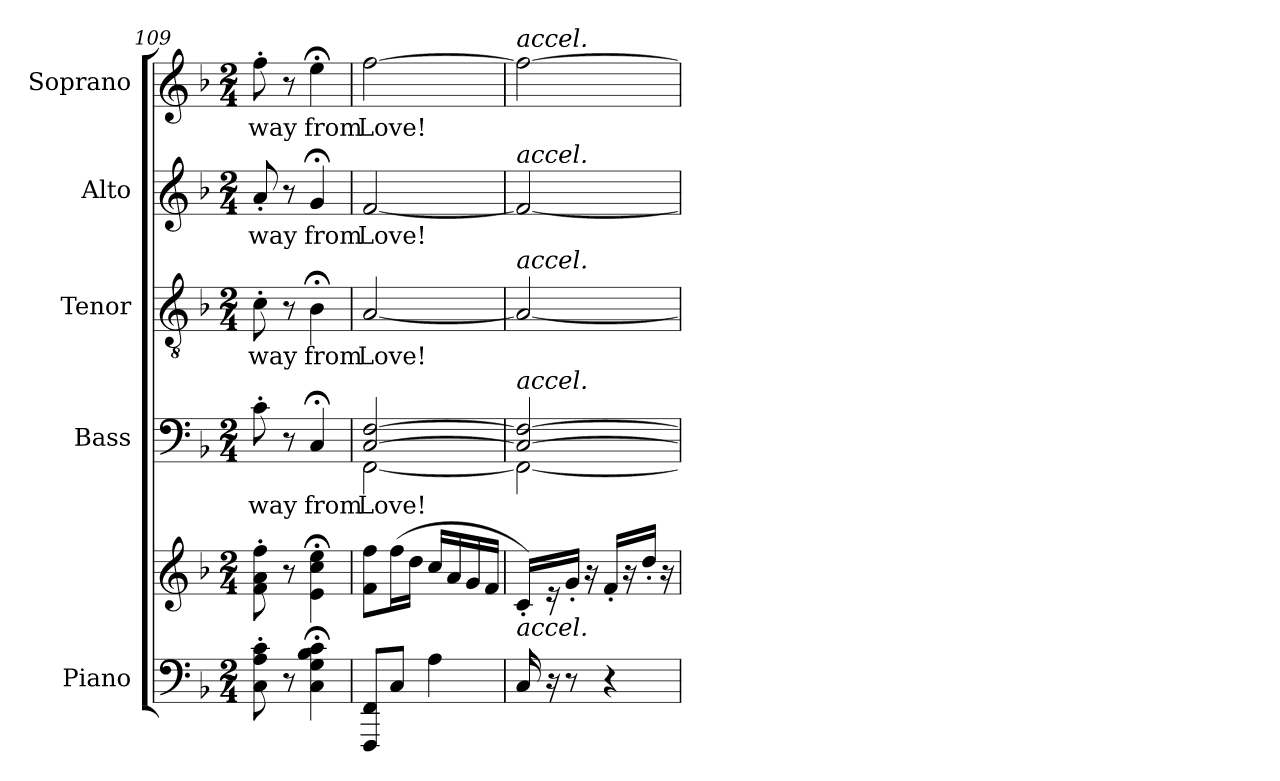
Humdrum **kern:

**kern	**kern	**kern	**text	**kern	**text	**kern	**text	**kern	**text
*part5	*part5	*part4	*part4	*part3	*part3	*part2	*part2	*part1	*part1
*staff6	*staff5	*staff4	*staff4	*staff3	*staff3	*staff2	*staff2	*staff1	*staff1
*I"Piano	*	*I"Bass	*	*I"Tenor	*	*I"Alto	*	*I"Soprano	*
*I'Pno.	*	*I'B.	*	*I'T.	*	*I'A.	*	*I'S.	*
*clefF4	*clefG2	*clefF4	*	*clefGv2	*	*clefG2	*	*clefG2	*
*	*	*	*	*ITrd7c12	*	*	*	*	*
*k[b-]	*k[b-]	*k[b-]	*	*k[b-]	*	*k[b-]	*	*k[b-]	*
*F:	*F:	*F:	*	*F:	*	*F:	*	*F:	*
*M2/4	*M2/4	*M2/4	*	*M2/4	*	*M2/4	*	*M2/4	*
=109	=109	=109	=109	=109	=109	=109	=109	=109	=109
!	!	!	!LO:LY:b:color=#000000	!	!	!	!	!	!
!	!	!	!	!	!LO:LY:b:color=#000000	!	!	!	!
!	!	!	!	!	!	!	!LO:LY:b:color=#000000	!	!
!	!	!	!	!	!	!	!	!	!LO:LY:b:color=#000000
8Ci\' 8Ai' 8ci'	8fi\' 8ai' 8ffi'	8c'i\	-way	8C'i\	-way	8a'i/	-way	8ff'i\	-way
8r	8r	8r	.	8r	.	8r	.	8r	.
!	!	!	!LO:LY:b:color=#000000	!	!	!	!	!	!
!	!	!	!	!	!LO:LY:b:color=#000000	!	!	!	!
!	!	!	!	!	!	!	!LO:LY:b:color=#000000	!	!
!	!	!	!	!	!	!	!	!	!LO:LY:b:color=#000000
4Ci\; 4Gi; 4B-i; 4ci;	4ei\; 4cci; 4eei;	4C;i/	from	4BB-;i\	from	4g;i/	from	4ee;i\	from
!!LO:LB:g=z
=110	=110	=110	=110	=110	=110	=110	=110	=110	=110
*	*	*^	*	*	*	*	*	*	*
!	!	!	!	!LO:LY:b:color=#000000	!	!	!	!	!	!
!	!	!	!	!	!	!LO:LY:b:color=#000000	!	!	!	!
!	!	!	!	!	!	!	!	!LO:LY:b:color=#000000	!	!
!	!	!	!	!	!	!	!	!	!	!LO:LY:b:color=#000000
8FFFi/ 8FFiL	8fi\ 8ffiL	[2Ci/ [2Fi	[2FFi\	Love!	[2AAi/	Love!	[2fi/	Love!	[2ffi\	Love!
8Ci/J	(16ffi\L	.	.	.	.	.	.	.	.	.
.	16ddi\JJ	.	.	.	.	.	.	.	.	.
4Ai\	16cci/LL	.	.	.	.	.	.	.	.	.
.	16ai/	.	.	.	.	.	.	.	.	.
.	16gi/	.	.	.	.	.	.	.	.	.
.	16fi/JJ	.	.	.	.	.	.	.	.	.
=111	=111	=111	=111	=111	=111	=111	=111	=111	=111	=111
!	!	!	!	!	!	!	!	!	!LO:TX:a:i:t=accel.	!
!	!	!	!	!	!	!	!LO:TX:a:i:t=accel.	!	!	!
!	!	!	!	!	!LO:TX:a:i:t=accel.	!	!	!	!	!
!	!	!LO:TX:a:i:t=accel.	!	!	!	!	!	!	!	!
!	!LO:TX:b:i:t=accel.	!	!	!	!	!	!	!	!	!
16Ci/	16c'i/LL)	2Ci/_ 2Fi_	2FFi\_	.	2AAi/_	.	2fi/_	.	2ffi\_	.
16r	16r	.	.	.	.	.	.	.	.	.
8r	16g'i/JJ	.	.	.	.	.	.	.	.	.
.	16r	.	.	.	.	.	.	.	.	.
4r	16f'i/LL	.	.	.	.	.	.	.	.	.
.	16r	.	.	.	.	.	.	.	.	.
.	16dd'i/JJ	.	.	.	.	.	.	.	.	.
.	16r	.	.	.	.	.	.	.	.	.
*	*	*v	*v	*	*	*	*	*	*	*
=	=	=	=	=	=	=	=	=	=
*-	*-	*-	*-	*-	*-	*-	*-	*-	*-
